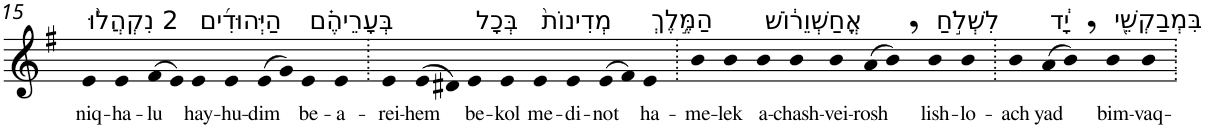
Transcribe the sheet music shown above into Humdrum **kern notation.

**kern	**text
*part1	*part1
*staff1	*staff1
*I"Piano	*
*I'Pno	*
!!LO:PB:g=z
*clefG2	*
*k[f#]	*
*G:	*
=15	=15
!LO:TX:a:t=2 נִקְהֲל֨וּ	!
!	!LO:LY:b
4e	niq-
!	!LO:LY:b
4e	-ha-
!	!LO:LY:b
(>8f#	-lu
8e)	.
!LO:TX:a:t=הַיְּהוּדִ֜ים	!
!	!LO:LY:b
4e	hay-
!	!LO:LY:b
4e	-hu-
!	!LO:LY:b
(>8e	-dim
8g)	.
!LO:TX:a:t=בְּעָרֵיהֶ֗ם	!
!	!LO:LY:b
4e	be-
!	!LO:LY:b
4e	-a-
=16.	=16.
!	!LO:LY:b
4e	-rei-
!	!LO:LY:b
(>8e	-hem
8d#X)	.
!LO:TX:a:t=בְּכָל	!
!	!LO:LY:b
4e	be-
!	!LO:LY:b
4e	-kol
!LO:TX:a:t=מְדִינוֹת֙	!
!	!LO:LY:b
4e	me-
!	!LO:LY:b
4e	-di-
!	!LO:LY:b
(>8e	-not
8f#)	.
!LO:TX:a:t=הַמֶּ֣לֶךְ	!
!	!LO:LY:b
4e	ha-
=17.	=17.
!	!LO:LY:b
4b	-me-
!	!LO:LY:b
4b	-lek
!LO:TX:a:t=אֳחַשְׁוֵר֔וֹשׁ	!
!	!LO:LY:b
4b	a-
!	!LO:LY:b
4b	-chash-
!	!LO:LY:b
4b	-vei-
!	!LO:LY:b
(>8a	-rosh
8b,)	.
!LO:TX:a:t=לִשְׁלֹ֣חַ	!
!	!LO:LY:b
4b	lish-
!	!LO:LY:b
4b	-lo-
=18.	=18.
!	!LO:LY:b
4b	-ach
!LO:TX:a:t=יָ֔ד	!
!	!LO:LY:b
(>8a	yad
8b,)	.
!LO:TX:a:t=בִּמְבַקְשֵׁ֖י	!
!	!LO:LY:b
4b	bim-
!	!LO:LY:b
4b	-vaq-
=.	=.
*-	*-
